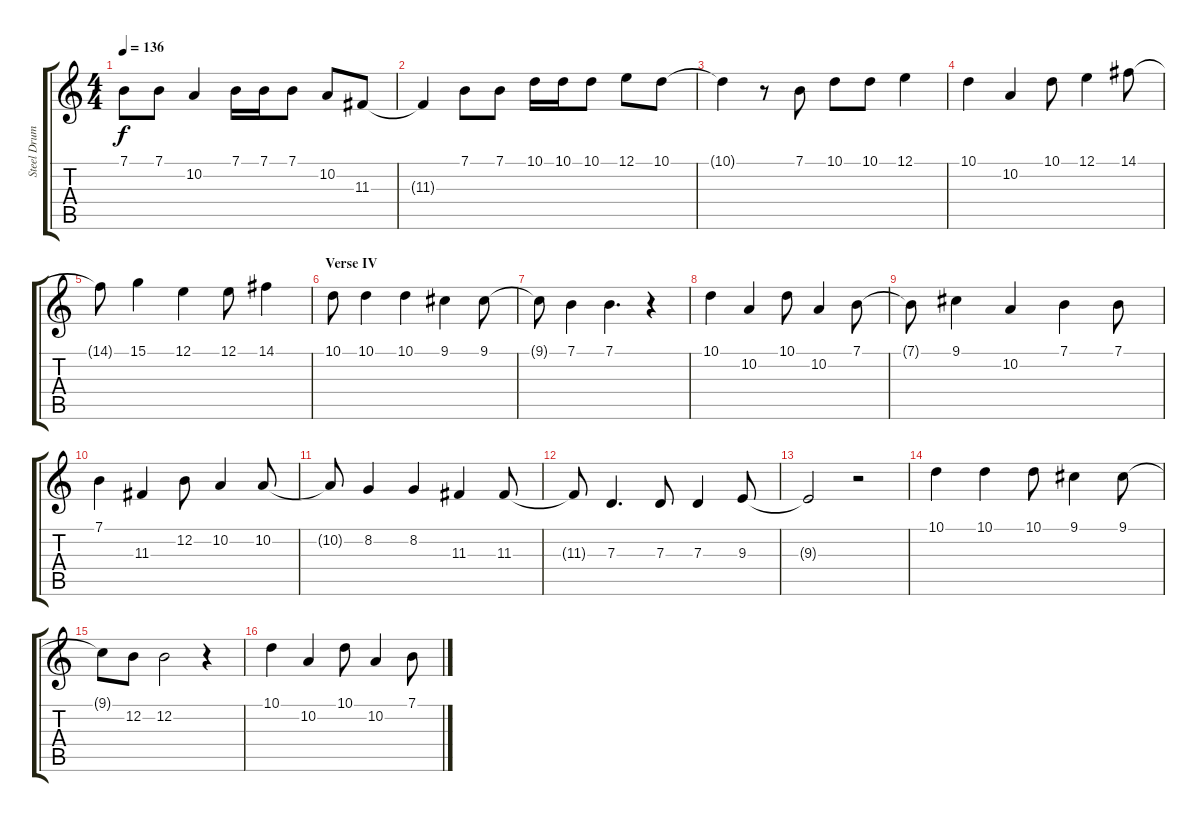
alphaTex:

\track ("Steel Drums" "Steel Drum") {instrument steeldrums}
\staff {score tabs}
\tuning (E4 B3 G3 D3 A2 E2) {hide}
\ts (4 4)
\tempo 136
\clef g2
\ks c
7.1{t}.8{dy f} 7.1.8 10.2.4 7.1.16 7.1.16 7.1.8 10.2.8 11.3.8 |
11.3{t}.4 7.1.8 7.1.8 10.1.16 10.1.16 10.1.8 12.1.8 10.1.8 |
10.1{t}.4 r.8 7.1.8 10.1.8 10.1.8 12.1.4 |
10.1.4 10.2.4 10.1.8 12.1.4 14.1.8 |
14.1{t}.8 15.1.4 12.1.4 12.1.8 14.1.4 |
\section ("" "Verse IV")
10.1.8 10.1.4 10.1.4 9.1.4 9.1.8 |
9.1{t}.8 7.1.4 7.1.4{d} r.4 |
10.1.4 10.2.4 10.1.8 10.2.4 7.1.8 |
7.1{t}.8 9.1.4 10.2.4 7.1.4 7.1.8 |
7.1.4 11.3.4 12.2.8 10.2.4 10.2.8 |
10.2{t}.8 8.2.4 8.2.4 11.3.4 11.3.8 |
11.3{t}.8 7.3.4{d} 7.3.8 7.3.4 9.3.8 |
9.3{t}.2 r.2 |
10.1.4 10.1.4 10.1.8 9.1.4 9.1.8 |
9.1{t}.8 12.2.8 12.2.2 r.4 |
10.1.4 10.2.4 10.1.8 10.2.4 7.1.8
